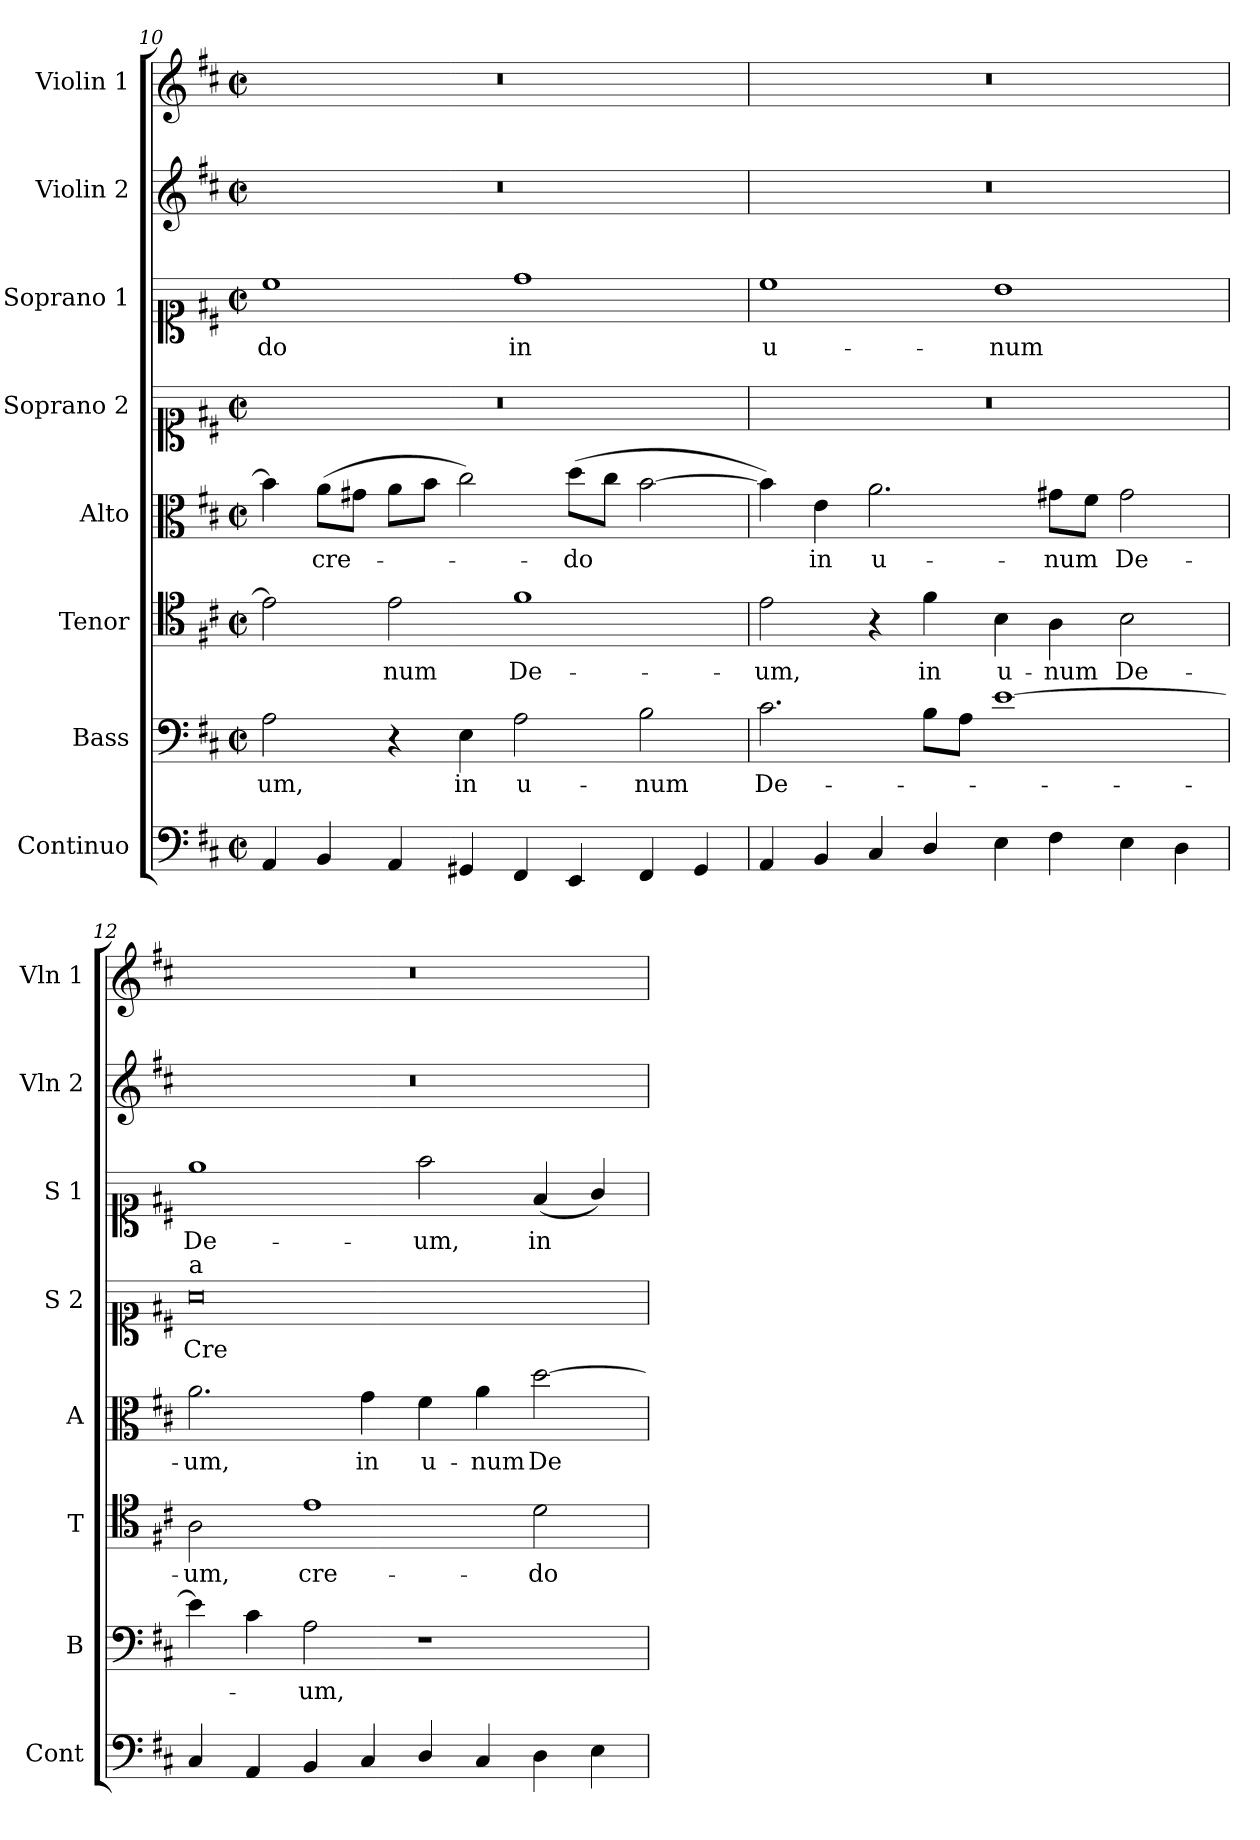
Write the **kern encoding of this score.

**kern	**kern	**text	**kern	**text	**kern	**text	**kern	**text	**kern	**text	**kern	**kern
*part8	*part7	*part7	*part6	*part6	*part5	*part5	*part4	*part4	*part3	*part3	*part2	*part1
*staff8	*staff7	*staff7	*staff6	*staff6	*staff5	*staff5	*staff4	*staff4	*staff3	*staff3	*staff2	*staff1
*I"Continuo	*I"Bass	*	*I"Tenor	*	*I"Alto	*	*I"Soprano 2	*	*I"Soprano 1	*	*I"Violin 2	*I"Violin 1
*I'Cont	*I'B	*	*I'T	*	*I'A	*	*I'S 2	*	*I'S 1	*	*I'Vln 2	*I'Vln 1
!!LO:PB:g=z
*clefF4	*clefF4	*	*clefC4	*	*clefC3	*	*clefC1	*	*clefC1	*	*clefG2	*clefG2
*k[f#c#]	*k[f#c#]	*	*k[f#c#]	*	*k[f#c#]	*	*k[f#c#]	*	*k[f#c#]	*	*k[f#c#]	*k[f#c#]
*M4/2	*M4/2	*	*M4/2	*	*M4/2	*	*M4/2	*	*M4/2	*	*M4/2	*M4/2
*met(c|)	*met(c|)	*	*met(c|)	*	*met(c|)	*	*met(c|)	*	*met(c|)	*	*met(c|)	*met(c|)
=10	=10	=10	=10	=10	=10	=10	=10	=10	=10	=10	=10	=10
!	!	!LO:LY:b	!	!	!	!	!	!	!	!LO:LY:b	!	!
4AA/	2A\	-um,	2e\]	.	4b\]	.	0r	.	1cc#	-do	0r	0r
!	!	!	!	!	!	!LO:LY:b	!	!	!	!	!	!
4BB/	.	.	.	.	(8a\L	cre-	.	.	.	.	.	.
.	.	.	.	.	8g#X\J	.	.	.	.	.	.	.
!	!	!	!	!LO:LY:b	!	!	!	!	!	!	!	!
4AA/	4r	.	2e\	-num	8a\L	.	.	.	.	.	.	.
.	.	.	.	.	8b\J	.	.	.	.	.	.	.
!	!	!LO:LY:b	!	!	!	!	!	!	!	!	!	!
4GG#X/	4E\	in	.	.	2cc#\)	.	.	.	.	.	.	.
!	!	!LO:LY:b	!	!LO:LY:b	!	!	!	!	!	!LO:LY:b	!	!
4FF#/	2A\	u-	1f#	De-	.	.	.	.	1dd	in	.	.
!	!	!	!	!	!	!LO:LY:b	!	!	!	!	!	!
4EE/	.	.	.	.	(8dd\L	-do	.	.	.	.	.	.
.	.	.	.	.	8cc#\J	.	.	.	.	.	.	.
!	!	!LO:LY:b	!	!	!	!	!	!	!	!	!	!
4FF#/	2B\	-num	.	.	[2b\	.	.	.	.	.	.	.
4GG#/	.	.	.	.	.	.	.	.	.	.	.	.
=11	=11	=11	=11	=11	=11	=11	=11	=11	=11	=11	=11	=11
!	!	!LO:LY:b	!	!LO:LY:b	!	!	!	!	!	!LO:LY:b	!	!
4AA/	2.c#\	De-	2e\	-um,	4b\])	.	0r	.	1cc#	u-	0r	0r
!	!	!	!	!	!	!LO:LY:b	!	!	!	!	!	!
4BB/	.	.	.	.	4e\	in	.	.	.	.	.	.
!	!	!	!	!	!	!LO:LY:b	!	!	!	!	!	!
4C#/	.	.	4r	.	2.a\	u-	.	.	.	.	.	.
!	!	!	!	!LO:LY:b	!	!	!	!	!	!	!	!
4D/	8B\L	.	4f#\	in	.	.	.	.	.	.	.	.
.	8A\J	.	.	.	.	.	.	.	.	.	.	.
!	!	!	!	!LO:LY:b	!	!	!	!	!	!LO:LY:b	!	!
4E\	[1e	.	4B\	u-	.	.	.	.	1b	-num	.	.
!	!	!	!	!LO:LY:b	!	!LO:LY:b	!	!	!	!	!	!
4F#\	.	.	4A\	-num	8g#X\L	-num	.	.	.	.	.	.
.	.	.	.	.	8f#\J	.	.	.	.	.	.	.
!	!	!	!	!LO:LY:b	!	!LO:LY:b	!	!	!	!	!	!
4E\	.	.	2B\	De-	2g#\	De-	.	.	.	.	.	.
4D\	.	.	.	.	.	.	.	.	.	.	.	.
=12	=12	=12	=12	=12	=12	=12	=12	=12	=12	=12	=12	=12
!	!	!	!	!	!	!	!LO:TX:a:t=a	!	!	!	!	!
!	!	!	!	!LO:LY:b	!	!LO:LY:b	!	!LO:LY:b	!	!LO:LY:b	!	!
4C#/	4e\]	.	2A\	-um,	2.a\	-um,	0a	Cre-	1ee	De-	0r	0r
4AA/	4c#\	.	.	.	.	.	.	.	.	.	.	.
!	!	!LO:LY:b	!	!LO:LY:b	!	!	!	!	!	!	!	!
4BB/	2A\	-um,	1e	cre-	.	.	.	.	.	.	.	.
!	!	!	!	!	!	!LO:LY:b	!	!	!	!	!	!
4C#/	.	.	.	.	4g\	in	.	.	.	.	.	.
!	!	!	!	!	!	!LO:LY:b	!	!	!	!LO:LY:b	!	!
4D/	1r	.	.	.	4f#\	u-	.	.	2ff#\	-um,	.	.
!	!	!	!	!	!	!LO:LY:b	!	!	!	!	!	!
4C#/	.	.	.	.	4a\	-num	.	.	.	.	.	.
!	!	!	!	!LO:LY:b	!	!LO:LY:b	!	!	!	!LO:LY:b	!	!
4D\	.	.	2d\	-do	[2dd\	De-	.	.	(4f#/	in	.	.
4E\	.	.	.	.	.	.	.	.	4g/)	.	.	.
=	=	=	=	=	=	=	=	=	=	=	=	=
*-	*-	*-	*-	*-	*-	*-	*-	*-	*-	*-	*-	*-
